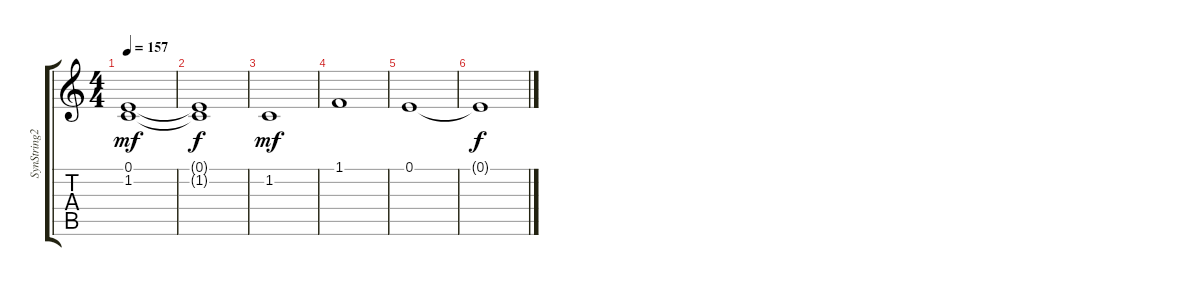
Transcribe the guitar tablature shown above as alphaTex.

\track ("SynString2          " "SynString2") {instrument synthstrings2}
\staff {score tabs}
\tuning (E4 B3 G3 D3 A2 E2) {hide}
\ts (4 4)
\tempo 157
\clef g2
\ks c
(0.1 1.2).1{dy mf volume 12} |
(0.1{t} 1.2{t}).1{dy f} |
1.2.1{dy mf volume 8} |
1.1.1{volume 6} |
0.1.1{volume 4} |
0.1{t}.1{dy f}
